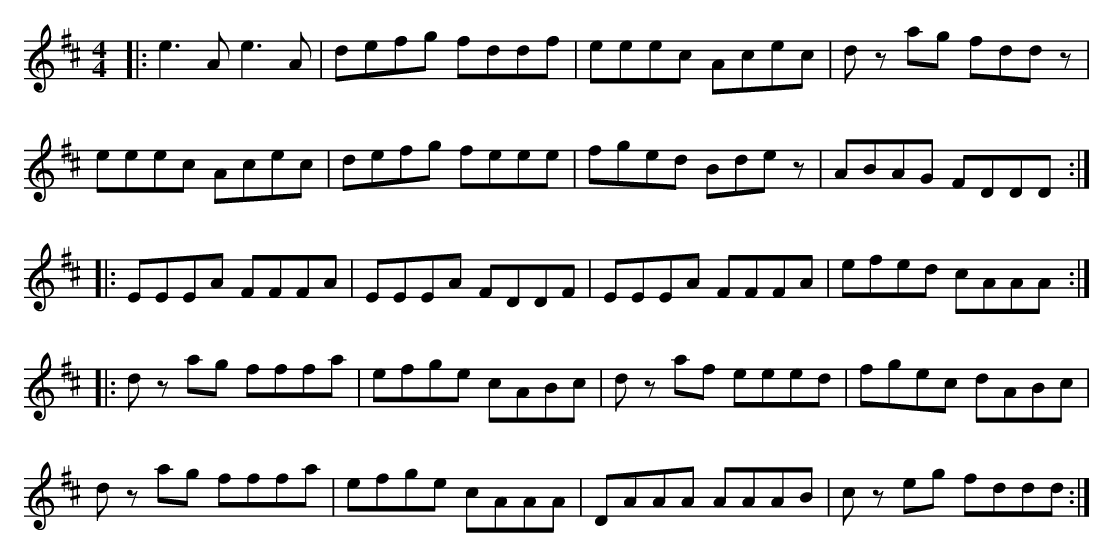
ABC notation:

X:1
M:4/4
K:Amix
|:e3 A e3 A|defg fddf|eeec Acec|d z ag fdd z|
eeec Acec|defg feee|fged Bde z|ABAG FDDD:|
|:EEEA FFFA|EEEA FDDF|EEEA FFFA|efed cAAA:|
|:d z ag fffa|efge cABc|d z af eeed|fgec dABc|
d z ag fffa|efge cAAA|DAAA AAAB|c z eg fddd:|
